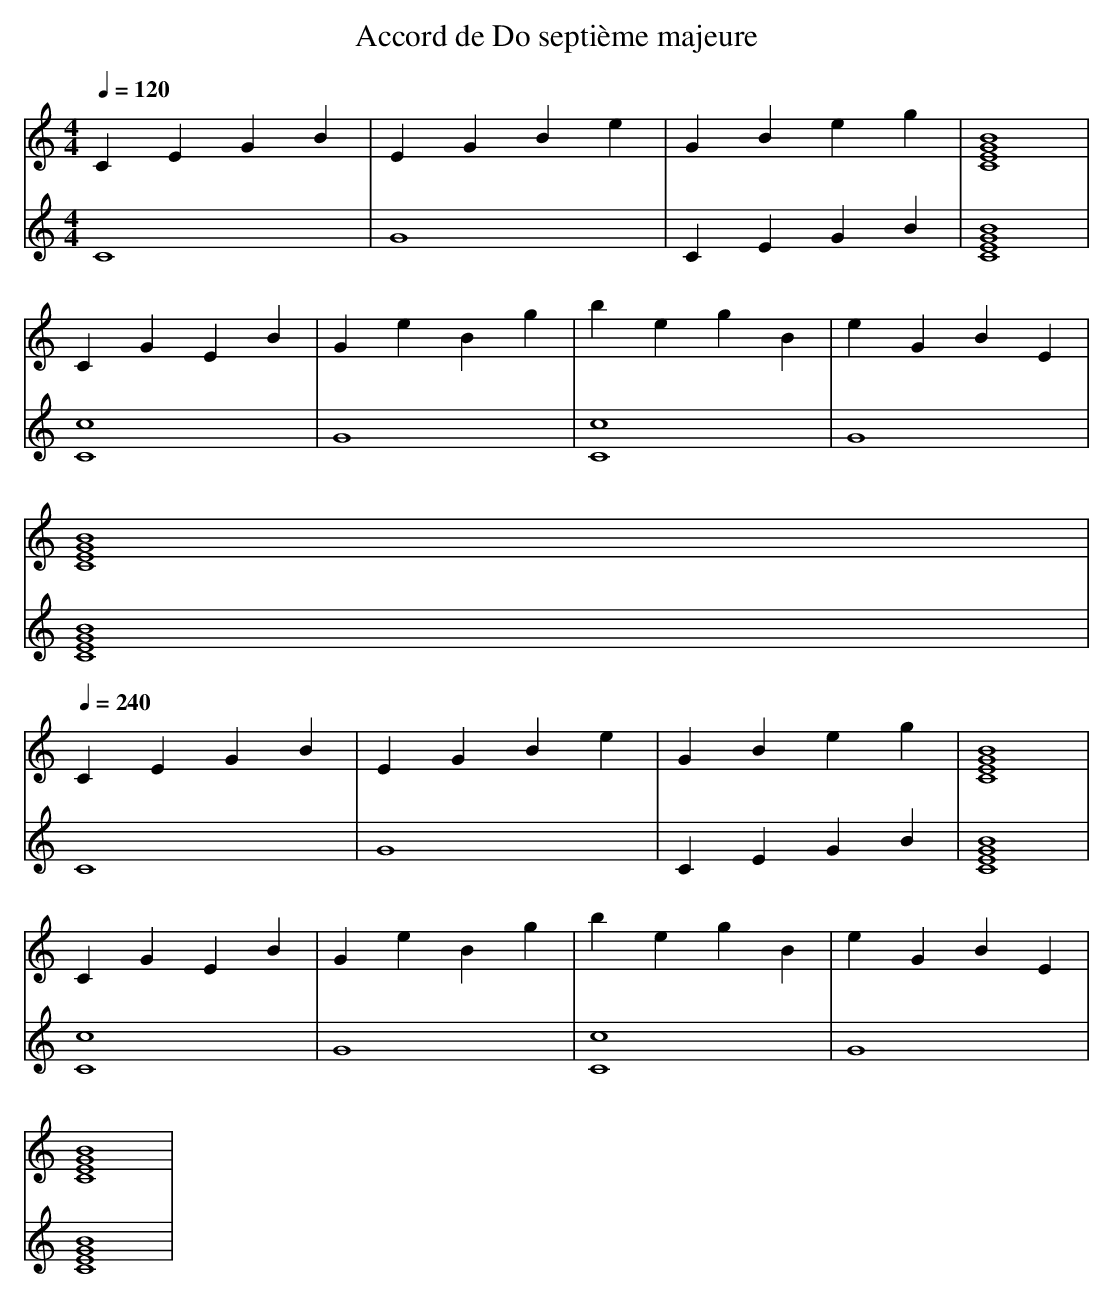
X:1
T:Accord de Do septième majeure
M: 4/4
L: 1/4
Q:1/4=120
K:C
V:1
C E G B | E G B e | G B e g | [C4 E4 G4 B4] |
C G E B | G e B g | b e g B | e G B E |
[C4 E4 G4 B4] |
Q:1/4=240
C E G B | E G B e | G B e g | [C4 E4 G4 B4] |
C G E B | G e B g | b e g B | e G B E |
[C4 E4 G4 B4] |
V:2
C4 | G4 | C E G B | [C4 E4 G4 B4] |
[C4 c4] | G4 | [C4 c4] | G4 |
[C4 E4 G4 B4] |
Q:1/4=240
C4 | G4 | C E G B | [C4 E4 G4 B4] |
[C4 c4] | G4 | [C4 c4] | G4 |
[C4 E4 G4 B4] |
